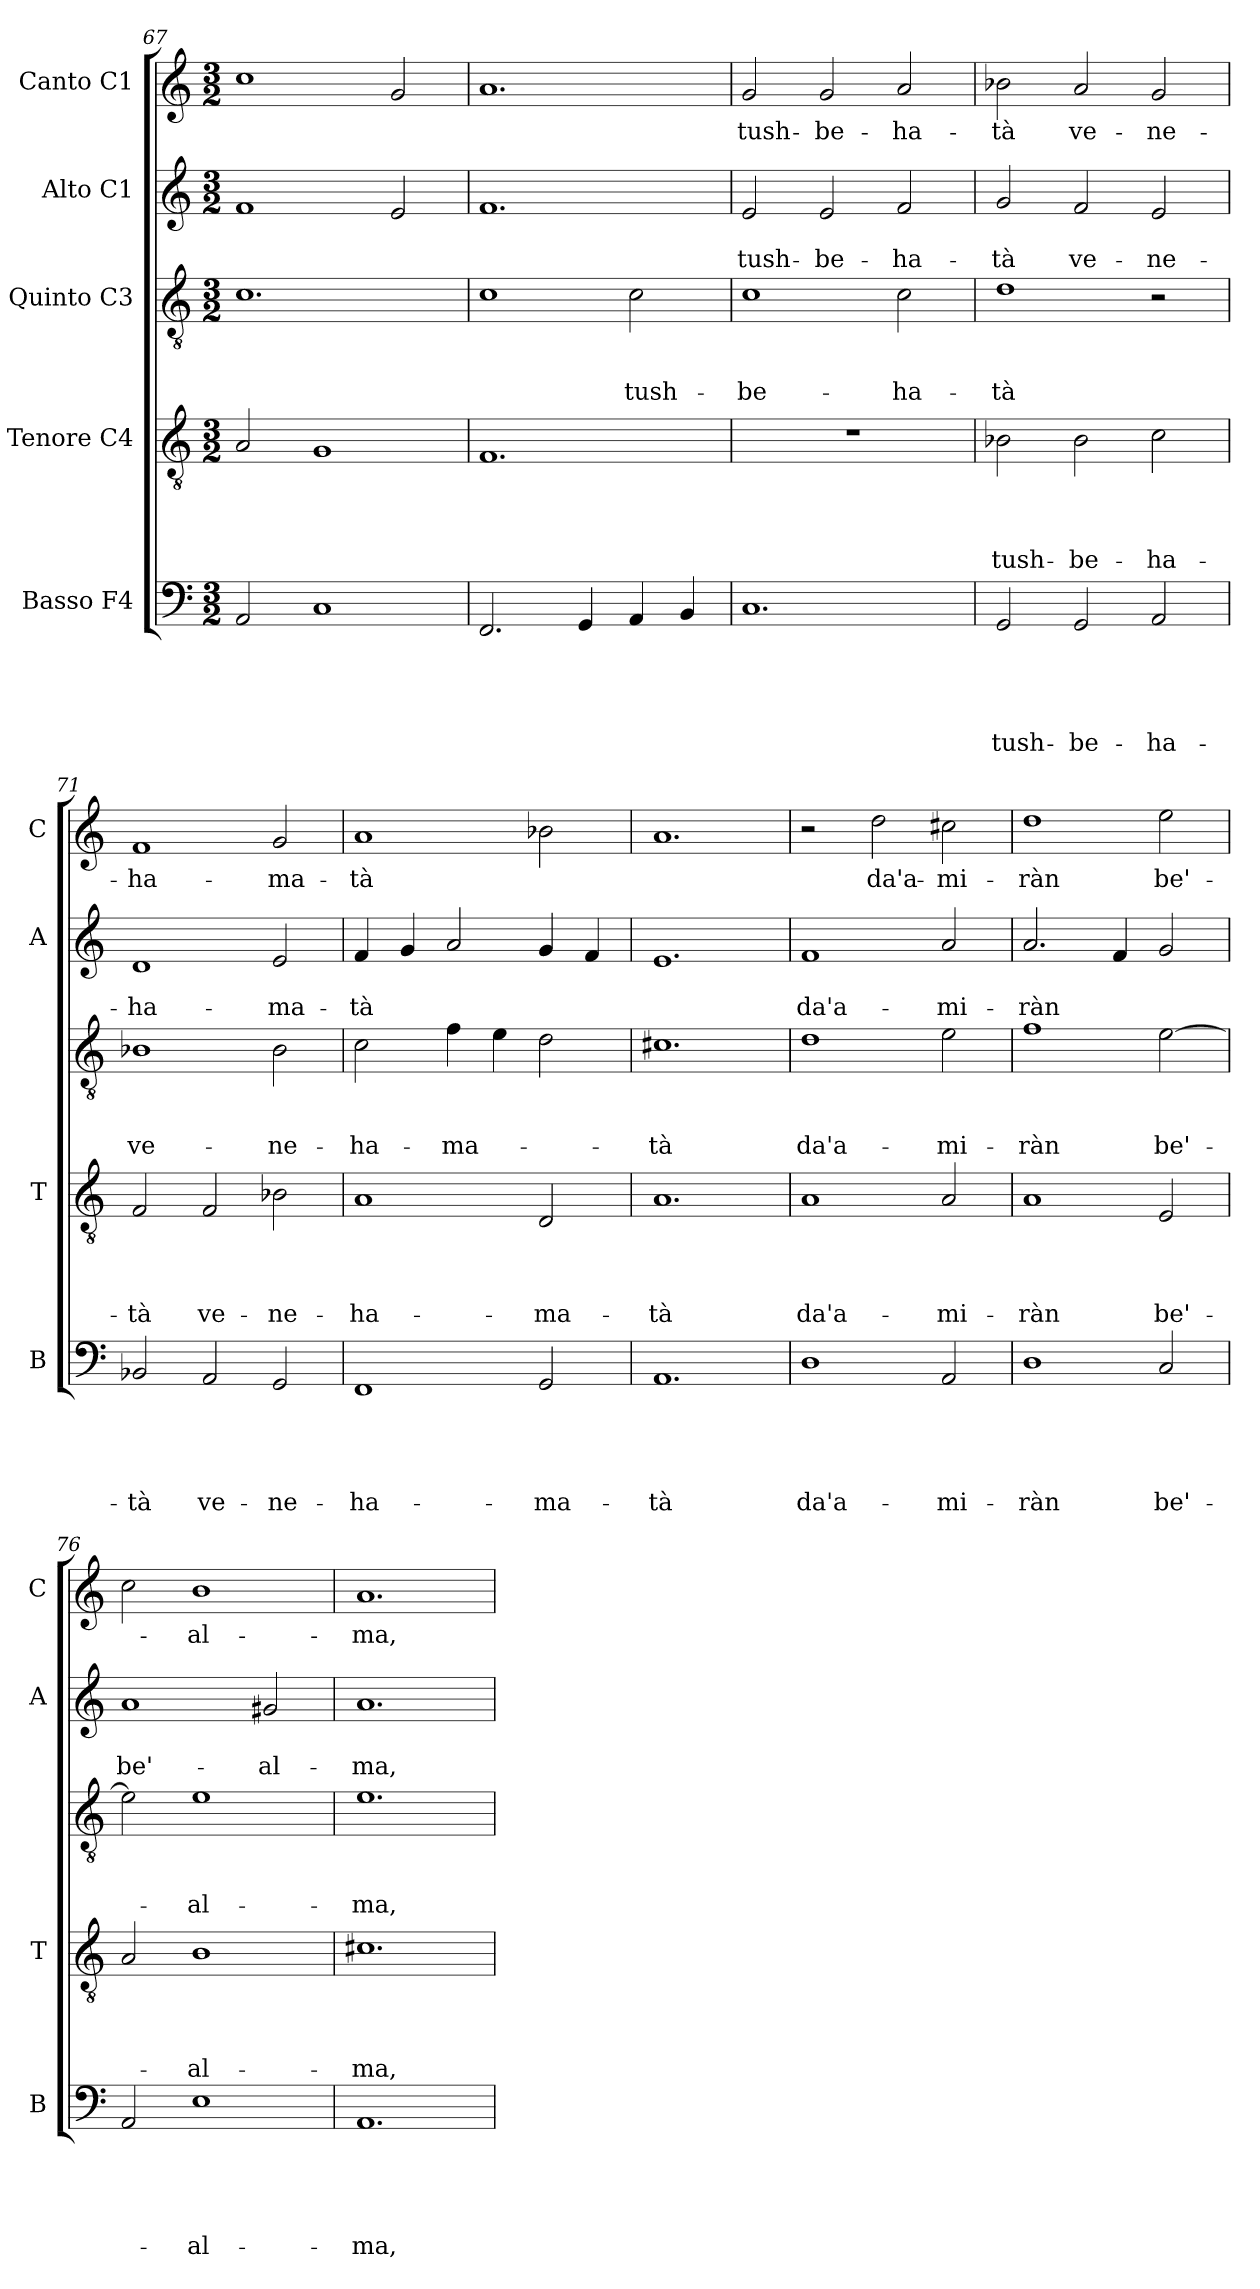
**kern	**text	**text	**text	**text	**text	**kern	**text	**text	**text	**text	**kern	**text	**text	**text	**kern	**text	**text	**kern	**text
*part5	*part5	*part5	*part5	*part5	*part5	*part4	*part4	*part4	*part4	*part4	*part3	*part3	*part3	*part3	*part2	*part2	*part2	*part1	*part1
*staff5	*staff5	*staff5	*staff5	*staff5	*staff5	*staff4	*staff4	*staff4	*staff4	*staff4	*staff3	*staff3	*staff3	*staff3	*staff2	*staff2	*staff2	*staff1	*staff1
*I"Basso F4	*	*	*	*	*	*I"Tenore C4	*	*	*	*	*I"Quinto C3	*	*	*	*I"Alto C1	*	*	*I"Canto C1	*
*I'B	*	*	*	*	*	*I'T	*	*	*	*	*	*	*	*	*I'A	*	*	*I'C	*
*clefF4	*	*	*	*	*	*clefGv2	*	*	*	*	*clefGv2	*	*	*	*clefG2	*	*	*clefG2	*
*k[]	*	*	*	*	*	*k[]	*	*	*	*	*k[]	*	*	*	*k[]	*	*	*k[]	*
*C:	*	*	*	*	*	*C:	*	*	*	*	*C:	*	*	*	*C:	*	*	*C:	*
*M3/2	*	*	*	*	*	*M3/2	*	*	*	*	*M3/2	*	*	*	*M3/2	*	*	*M3/2	*
=67	=67	=67	=67	=67	=67	=67	=67	=67	=67	=67	=67	=67	=67	=67	=67	=67	=67	=67	=67
2AA/	.	.	.	.	.	2A/	.	.	.	.	1.c	.	.	.	1f	.	.	1cc	.
1C	.	.	.	.	.	1G	.	.	.	.	.	.	.	.	.	.	.	.	.
.	.	.	.	.	.	.	.	.	.	.	.	.	.	.	2e/	.	.	2g/	.
=68	=68	=68	=68	=68	=68	=68	=68	=68	=68	=68	=68	=68	=68	=68	=68	=68	=68	=68	=68
2.FF/	.	.	.	.	.	1.F	.	.	.	.	1c	.	.	.	1.f	.	.	1.a	.
4GG/	.	.	.	.	.	.	.	.	.	.	.	.	.	.	.	.	.	.	.
!	!	!	!	!	!	!	!	!	!	!	!	!	!	!LO:LY:b	!	!	!	!	!
4AA/	.	.	.	.	.	.	.	.	.	.	2c\	.	.	tush-	.	.	.	.	.
4BB/	.	.	.	.	.	.	.	.	.	.	.	.	.	.	.	.	.	.	.
=69	=69	=69	=69	=69	=69	=69	=69	=69	=69	=69	=69	=69	=69	=69	=69	=69	=69	=69	=69
!	!	!	!	!	!	!	!	!	!	!	!	!	!	!LO:LY:b	!	!	!LO:LY:b	!	!LO:LY:b
1.C	.	.	.	.	.	1.r	.	.	.	.	1c	.	.	-be-	2e/	.	tush-	2g/	tush-
!	!	!	!	!	!	!	!	!	!	!	!	!	!	!	!	!	!LO:LY:b	!	!LO:LY:b
.	.	.	.	.	.	.	.	.	.	.	.	.	.	.	2e/	.	-be-	2g/	-be-
!	!	!	!	!	!	!	!	!	!	!	!	!	!	!LO:LY:b	!	!	!LO:LY:b	!	!LO:LY:b
.	.	.	.	.	.	.	.	.	.	.	2c\	.	.	-ha-	2f/	.	-ha-	2a/	-ha-
=70	=70	=70	=70	=70	=70	=70	=70	=70	=70	=70	=70	=70	=70	=70	=70	=70	=70	=70	=70
!	!	!	!	!	!LO:LY:b	!	!	!	!	!LO:LY:b	!	!	!	!LO:LY:b	!	!	!LO:LY:b	!	!LO:LY:b
2GG/	.	.	.	.	tush-	2B-X\	.	.	.	tush-	1d	.	.	-tà	2g/	.	-tà	2b-X\	-tà
!	!	!	!	!	!LO:LY:b	!	!	!	!	!LO:LY:b	!	!	!	!	!	!	!LO:LY:b	!	!LO:LY:b
2GG/	.	.	.	.	-be-	2B-\	.	.	.	-be-	.	.	.	.	2f/	.	ve-	2a/	ve-
!	!	!	!	!	!LO:LY:b	!	!	!	!	!LO:LY:b	!	!	!	!	!	!	!LO:LY:b	!	!LO:LY:b
2AA/	.	.	.	.	-ha-	2c\	.	.	.	-ha-	2r	.	.	.	2e/	.	-ne-	2g/	-ne-
=71	=71	=71	=71	=71	=71	=71	=71	=71	=71	=71	=71	=71	=71	=71	=71	=71	=71	=71	=71
!	!	!	!	!	!LO:LY:b	!	!	!	!	!LO:LY:b	!	!	!	!LO:LY:b	!	!	!LO:LY:b	!	!LO:LY:b
2BB-X/	.	.	.	.	-tà	2F/	.	.	.	-tà	1B-X	.	.	ve-	1d	.	-ha-	1f	-ha-
!	!	!	!	!	!LO:LY:b	!	!	!	!	!LO:LY:b	!	!	!	!	!	!	!	!	!
2AA/	.	.	.	.	ve-	2F/	.	.	.	ve-	.	.	.	.	.	.	.	.	.
!	!	!	!	!	!LO:LY:b	!	!	!	!	!LO:LY:b	!	!	!	!LO:LY:b	!	!	!LO:LY:b	!	!LO:LY:b
2GG/	.	.	.	.	-ne-	2B-X\	.	.	.	-ne-	2B-\	.	.	-ne-	2e/	.	-ma-	2g/	-ma-
=72	=72	=72	=72	=72	=72	=72	=72	=72	=72	=72	=72	=72	=72	=72	=72	=72	=72	=72	=72
!	!	!	!	!	!LO:LY:b	!	!	!	!	!LO:LY:b	!	!	!	!LO:LY:b	!	!	!LO:LY:b	!	!LO:LY:b
1FF	.	.	.	.	-ha-	1A	.	.	.	-ha-	2c\	.	.	-ha-	4f/	.	-tà	1a	-tà
.	.	.	.	.	.	.	.	.	.	.	.	.	.	.	4g/	.	.	.	.
!	!	!	!	!	!	!	!	!	!	!	!	!	!	!LO:LY:b	!	!	!	!	!
.	.	.	.	.	.	.	.	.	.	.	4f\	.	.	-ma-	2a/	.	.	.	.
.	.	.	.	.	.	.	.	.	.	.	4e\	.	.	.	.	.	.	.	.
!	!	!	!	!	!LO:LY:b	!	!	!	!	!LO:LY:b	!	!	!	!	!	!	!	!	!
2GG/	.	.	.	.	-ma-	2D/	.	.	.	-ma-	2d\	.	.	.	4g/	.	.	2b-X\	.
.	.	.	.	.	.	.	.	.	.	.	.	.	.	.	4f/	.	.	.	.
!!LO:PB:g=z
=73	=73	=73	=73	=73	=73	=73	=73	=73	=73	=73	=73	=73	=73	=73	=73	=73	=73	=73	=73
!	!	!	!	!	!LO:LY:b	!	!	!	!	!LO:LY:b	!	!	!	!LO:LY:b	!	!	!	!	!
1.AA	.	.	.	.	-tà	1.A	.	.	.	-tà	1.c#X	.	.	-tà	1.e	.	.	1.a	.
=74	=74	=74	=74	=74	=74	=74	=74	=74	=74	=74	=74	=74	=74	=74	=74	=74	=74	=74	=74
!	!	!	!	!	!LO:LY:b	!	!	!	!	!LO:LY:b	!	!	!	!LO:LY:b	!	!	!LO:LY:b	!	!
1D	.	.	.	.	da'a-	1A	.	.	.	da'a-	1d	.	.	da'a-	1f	.	da'a-	2r	.
!	!	!	!	!	!	!	!	!	!	!	!	!	!	!	!	!	!	!	!LO:LY:b
.	.	.	.	.	.	.	.	.	.	.	.	.	.	.	.	.	.	2dd\	da'a-
!	!	!	!	!	!LO:LY:b	!	!	!	!	!LO:LY:b	!	!	!	!LO:LY:b	!	!	!LO:LY:b	!	!LO:LY:b
2AA/	.	.	.	.	-mi-	2A/	.	.	.	-mi-	2e\	.	.	-mi-	2a/	.	-mi-	2cc#X\	-mi-
=75	=75	=75	=75	=75	=75	=75	=75	=75	=75	=75	=75	=75	=75	=75	=75	=75	=75	=75	=75
!	!	!	!	!	!LO:LY:b	!	!	!	!	!LO:LY:b	!	!	!	!LO:LY:b	!	!	!LO:LY:b	!	!LO:LY:b
1D	.	.	.	.	-ràn	1A	.	.	.	-ràn	1f	.	.	-ràn	2.a/	.	-ràn	1dd	-ràn
.	.	.	.	.	.	.	.	.	.	.	.	.	.	.	4f/	.	.	.	.
!	!	!	!	!	!LO:LY:b	!	!	!	!	!LO:LY:b	!	!	!	!LO:LY:b	!	!	!	!	!LO:LY:b
2C/	.	.	.	.	be'-	2E/	.	.	.	be'-	[2e\	.	.	be'-	2g/	.	.	2ee\	be'-
=76	=76	=76	=76	=76	=76	=76	=76	=76	=76	=76	=76	=76	=76	=76	=76	=76	=76	=76	=76
!	!	!	!	!	!	!	!	!	!	!	!	!	!	!	!	!	!LO:LY:b	!	!
2AA/	.	.	.	.	.	2A/	.	.	.	.	2e\]	.	.	.	1a	.	be'-	2cc\	.
!	!	!	!	!	!LO:LY:b	!	!	!	!	!LO:LY:b	!	!	!	!LO:LY:b	!	!	!	!	!LO:LY:b
1E	.	.	.	.	-al-	1B	.	.	.	-al-	1e	.	.	-al-	.	.	.	1b	-al-
!	!	!	!	!	!	!	!	!	!	!	!	!	!	!	!	!	!LO:LY:b	!	!
.	.	.	.	.	.	.	.	.	.	.	.	.	.	.	2g#X/	.	-al-	.	.
=77	=77	=77	=77	=77	=77	=77	=77	=77	=77	=77	=77	=77	=77	=77	=77	=77	=77	=77	=77
!	!	!	!	!	!LO:LY:b	!	!	!	!	!LO:LY:b	!	!	!	!LO:LY:b	!	!	!LO:LY:b	!	!LO:LY:b
1.AA	.	.	.	.	-ma,	1.c#X	.	.	.	-ma,	1.e	.	.	-ma,	1.a	.	-ma,	1.a	-ma,
=	=	=	=	=	=	=	=	=	=	=	=	=	=	=	=	=	=	=	=
*-	*-	*-	*-	*-	*-	*-	*-	*-	*-	*-	*-	*-	*-	*-	*-	*-	*-	*-	*-
